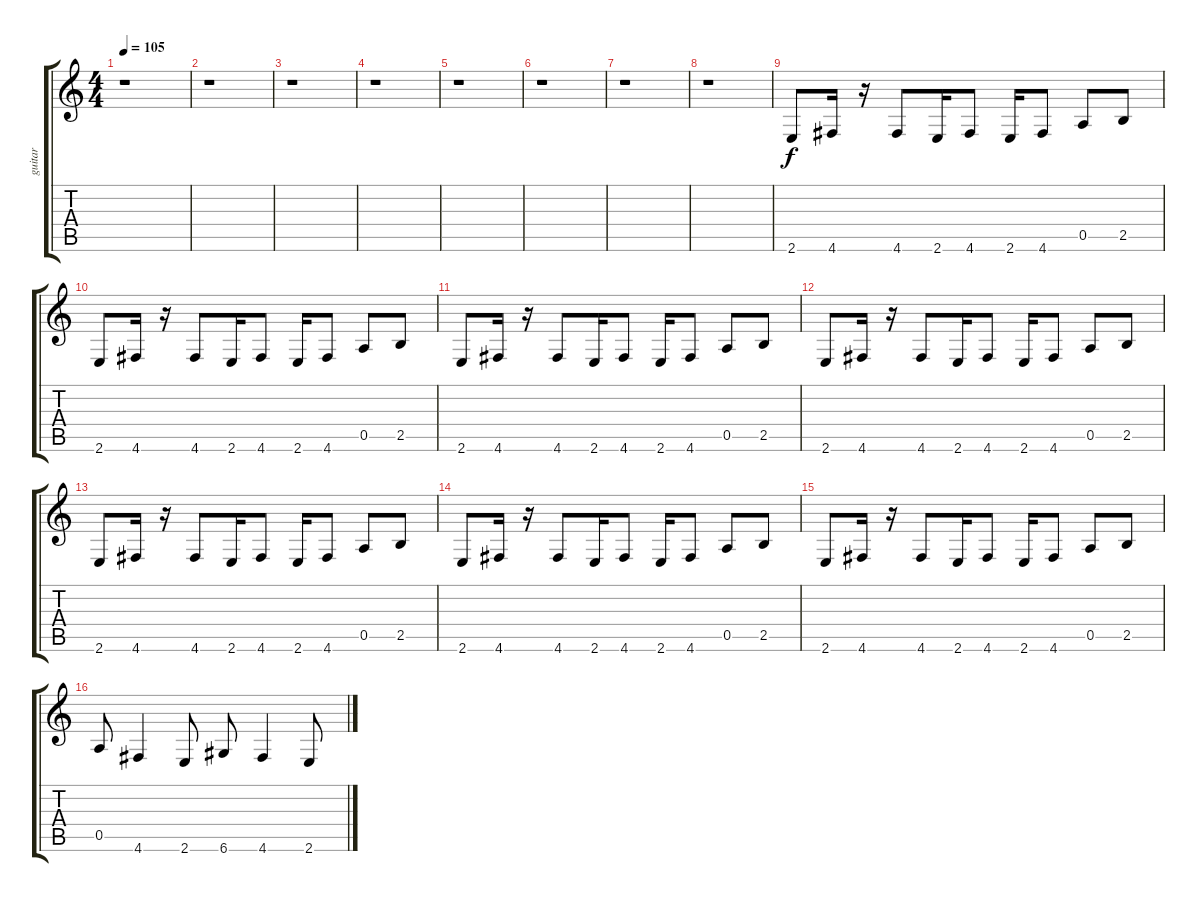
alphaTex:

\track ("guitar" "guitar") {instrument overdrivenguitar}
\staff {score tabs}
\tuning (E4 B3 G3 D3 A2 D2) {hide}
\ts (4 4)
\tempo 105
\clef g2
\ks c
r.1{dy f instrument overdrivenguitar} |
r.1 |
r.1 |
r.1 |
r.1 |
r.1 |
r.1 |
r.1 |
2.6.8 4.6.16 r.16 4.6.8 2.6.16 4.6.8 2.6.16 4.6.8 0.5.8 2.5.8 |
2.6.8 4.6.16 r.16 4.6.8 2.6.16 4.6.8 2.6.16 4.6.8 0.5.8 2.5.8 |
2.6.8 4.6.16 r.16 4.6.8 2.6.16 4.6.8 2.6.16 4.6.8 0.5.8 2.5.8 |
2.6.8 4.6.16 r.16 4.6.8 2.6.16 4.6.8 2.6.16 4.6.8 0.5.8 2.5.8 |
2.6.8 4.6.16 r.16 4.6.8 2.6.16 4.6.8 2.6.16 4.6.8 0.5.8 2.5.8 |
2.6.8 4.6.16 r.16 4.6.8 2.6.16 4.6.8 2.6.16 4.6.8 0.5.8 2.5.8 |
2.6.8 4.6.16 r.16 4.6.8 2.6.16 4.6.8 2.6.16 4.6.8 0.5.8 2.5.8 |
0.5.8 4.6.4 2.6.8 6.6.8 4.6.4 2.6.8
